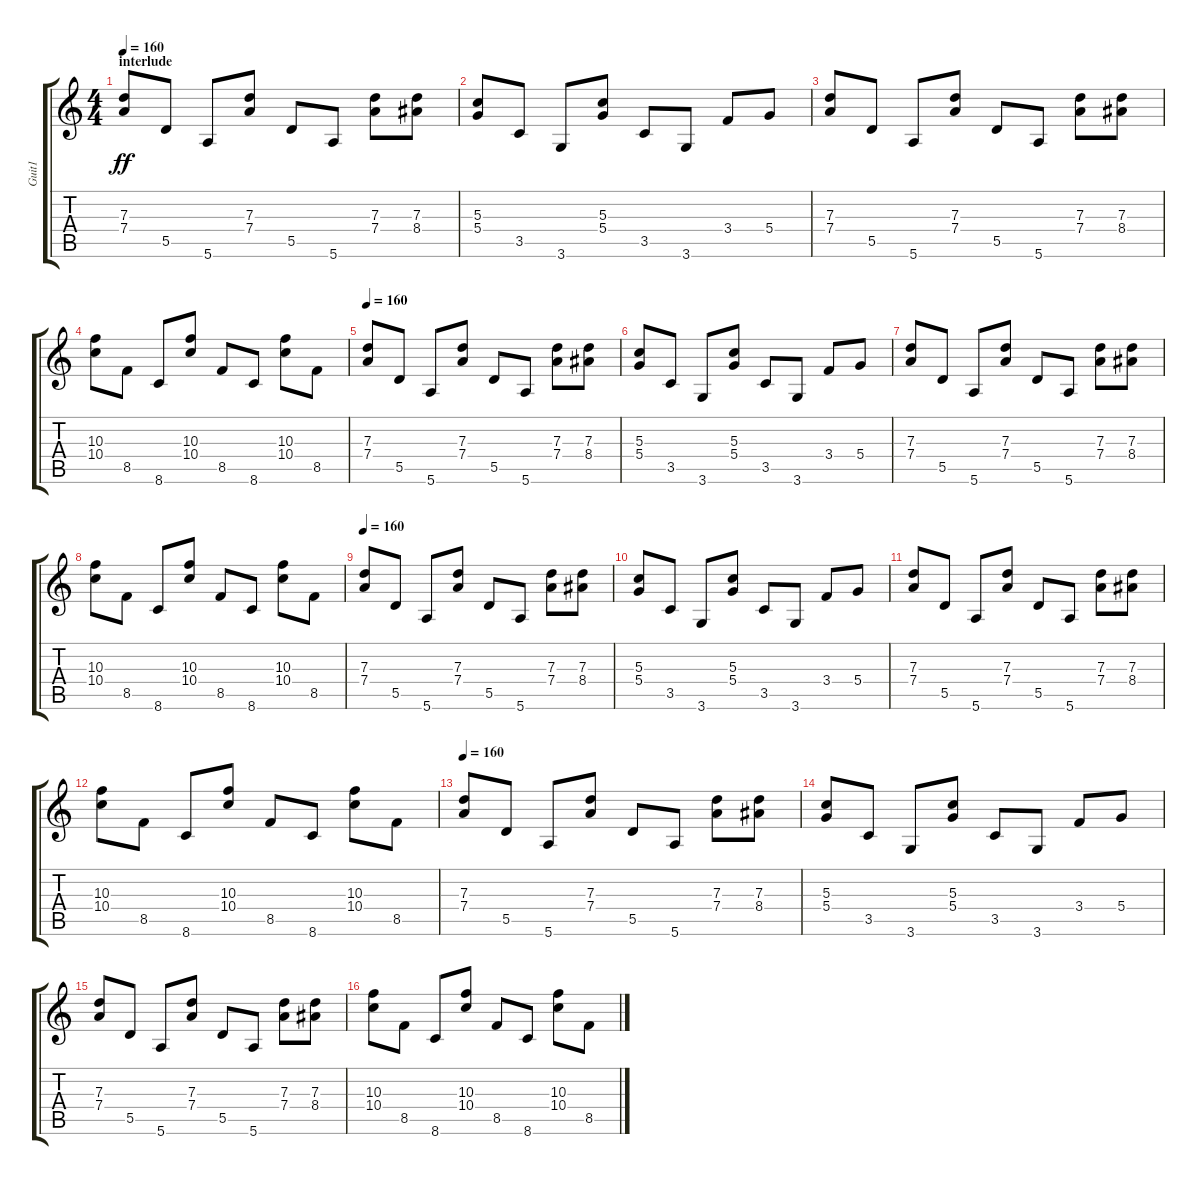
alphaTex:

\track ("Guit1" "Guit1") {instrument electricguitarclean}
\staff {score tabs}
\tuning (E4 B3 G3 D3 A2 E2) {hide}
\ts (4 4)
\section ("" "interlude")
\tempo 160
\clef g2
\ks c
(7.3 7.4).8{dy ff volume 11 instrument overdrivenguitar} 5.5.8 5.6.8 (7.3 7.4).8 5.5.8 5.6.8 (7.3 7.4).8 (7.3 8.4).8 |
(5.3 5.4).8 3.5.8 3.6.8 (5.3 5.4).8 3.5.8 3.6.8 3.4.8 5.4.8 |
(7.3 7.4).8 5.5.8 5.6.8 (7.3 7.4).8 5.5.8 5.6.8 (7.3 7.4).8 (7.3 8.4).8 |
(10.3 10.4).8 8.5.8 8.6.8 (10.3 10.4).8 8.5.8 8.6.8 (10.3 10.4).8 8.5.8 |
\tempo 160
(7.3 7.4).8{volume 11 instrument overdrivenguitar} 5.5.8 5.6.8 (7.3 7.4).8 5.5.8 5.6.8 (7.3 7.4).8 (7.3 8.4).8 |
(5.3 5.4).8 3.5.8 3.6.8 (5.3 5.4).8 3.5.8 3.6.8 3.4.8 5.4.8 |
(7.3 7.4).8 5.5.8 5.6.8 (7.3 7.4).8 5.5.8 5.6.8 (7.3 7.4).8 (7.3 8.4).8 |
(10.3 10.4).8 8.5.8 8.6.8 (10.3 10.4).8 8.5.8 8.6.8 (10.3 10.4).8 8.5.8 |
\tempo 160
(7.3 7.4).8{volume 11 instrument overdrivenguitar} 5.5.8 5.6.8 (7.3 7.4).8 5.5.8 5.6.8 (7.3 7.4).8 (7.3 8.4).8 |
(5.3 5.4).8 3.5.8 3.6.8 (5.3 5.4).8 3.5.8 3.6.8 3.4.8 5.4.8 |
(7.3 7.4).8 5.5.8 5.6.8 (7.3 7.4).8 5.5.8 5.6.8 (7.3 7.4).8 (7.3 8.4).8 |
(10.3 10.4).8 8.5.8 8.6.8 (10.3 10.4).8 8.5.8 8.6.8 (10.3 10.4).8 8.5.8 |
\tempo 160
(7.3 7.4).8{volume 11 instrument overdrivenguitar} 5.5.8 5.6.8 (7.3 7.4).8 5.5.8 5.6.8 (7.3 7.4).8 (7.3 8.4).8 |
(5.3 5.4).8 3.5.8 3.6.8 (5.3 5.4).8 3.5.8 3.6.8 3.4.8 5.4.8 |
(7.3 7.4).8 5.5.8 5.6.8 (7.3 7.4).8 5.5.8 5.6.8 (7.3 7.4).8 (7.3 8.4).8 |
(10.3 10.4).8 8.5.8 8.6.8 (10.3 10.4).8 8.5.8 8.6.8 (10.3 10.4).8 8.5.8
